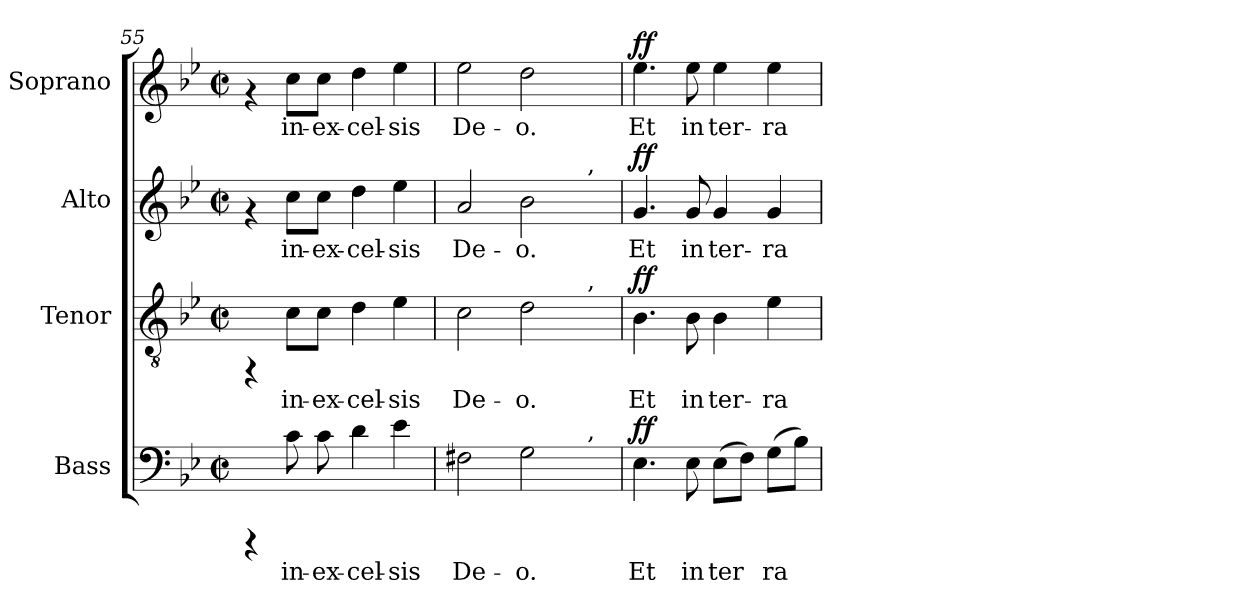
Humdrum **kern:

**kern	**text	**dynam	**kern	**text	**dynam	**kern	**text	**dynam	**kern	**text	**dynam
*part4	*part4	*part4	*part3	*part3	*part3	*part2	*part2	*part2	*part1	*part1	*part1
*staff4	*staff4	*staff4	*staff3	*staff3	*staff3	*staff2	*staff2	*staff2	*staff1	*staff1	*staff1
*I"Bass	*	*	*I"Tenor	*	*	*I"Alto	*	*	*I"Soprano	*	*
*I'B.	*	*	*I'T.	*	*	*I'A.	*	*	*I'S.	*	*
*clefF4	*	*	*clefGv2	*	*	*clefG2	*	*	*clefG2	*	*
*k[b-e-]	*	*	*k[b-e-]	*	*	*k[b-e-]	*	*	*k[b-e-]	*	*
*B-:	*	*	*B-:	*	*	*B-:	*	*	*B-:	*	*
*M2/2	*	*	*M2/2	*	*	*M2/2	*	*	*M2/2	*	*
*met(c|)	*	*	*met(c|)	*	*	*met(c|)	*	*	*met(c|)	*	*
=55	=55	=55	=55	=55	=55	=55	=55	=55	=55	=55	=55
4rCCC	.	.	4rFF	.	.	4rf	.	.	4rf	.	.
!	!LO:LY:b:cj	!	!	!LO:LY:b:cj	!	!	!LO:LY:b:cj	!	!	!LO:LY:b:cj	!
8c\	in-	.	8c\L	in-	.	8cc\L	in-	.	8cc\L	in-	.
!	!LO:LY:b:cj	!	!	!LO:LY:b:cj	!	!	!LO:LY:b:cj	!	!	!LO:LY:b:cj	!
8c\	-ex-	.	8c\J	-ex-	.	8cc\J	-ex-	.	8cc\J	-ex-	.
!	!LO:LY:b:cj	!	!	!LO:LY:b:cj	!	!	!LO:LY:b:cj	!	!	!LO:LY:b:cj	!
4d\	-cel-	.	4d\	-cel-	.	4dd\	-cel-	.	4dd\	-cel-	.
!	!LO:LY:b:cj	!	!	!LO:LY:b:cj	!	!	!LO:LY:b:cj	!	!	!LO:LY:b:cj	!
4e-\	-sis	.	4e-\	-sis	.	4ee-\	-sis	.	4ee-\	-sis	.
=56	=56	=56	=56	=56	=56	=56	=56	=56	=56	=56	=56
!	!LO:LY:b:cj	!	!	!LO:LY:b:cj	!	!	!LO:LY:b:cj	!	!	!LO:LY:b:cj	!
*^	*	*	*^	*	*	*^	*	*	*	*	*
2F#X\	2ryy	De-	.	2c\	2ryy	De-	.	2a/	2ryy	De-	.	2ee-\	De-	.
!	!	!LO:LY:b:cj	!	!	!	!LO:LY:b:cj	!	!	!	!LO:LY:b:cj	!	!	!LO:LY:b:cj	!
2G\	4ryy	-o.	.	2d\	4ryy	-o.	.	2b-\	4ryy	-o.	.	2dd\	-o.	.
.	16..ryy	.	.	.	16..ryy	.	.	.	16..ryy	.	.	.	.	.
!	!	!	!	!	!	!	!	!	!LO:TX:a:t=,	!	!	!	!	!
!	!	!	!	!	!LO:TX:a:t=,	!	!	!	!	!	!	!	!	!
!	!LO:TX:a:t=,	!	!	!	!	!	!	!	!	!	!	!	!	!
.	8ryy	.	.	.	8ryy	.	.	.	8ryy	.	.	.	.	.
.	64ryy	.	.	.	64ryy	.	.	.	64ryy	.	.	.	.	.
!!LO:LB:g=z
=57	=57	=57	=57	=57	=57	=57	=57	=57	=57	=57	=57	=57	=57	=57
!	!	!LO:LY:b:cj	!LO:DY:a	!	!	!LO:LY:b:cj	!LO:DY:a	!	!	!LO:LY:b:cj	!LO:DY:a	!	!LO:LY:b:cj	!LO:DY:a
*v	*v	*	*	*	*	*	*	*v	*v	*	*	*	*	*
*	*	*	*v	*v	*	*	*	*	*	*	*	*
4.E-\	Et	ff	4.B-\	Et	ff	4.g/	Et	ff	4.ee-\	Et	ff
!	!LO:LY:b:cj	!	!	!LO:LY:b:cj	!	!	!LO:LY:b:cj	!	!	!LO:LY:b:cj	!
8E-\	in	.	8B-\	in	.	8g/	in	.	8ee-\	in	.
!	!LO:LY:b:cj	!	!	!LO:LY:b:cj	!	!	!LO:LY:b:cj	!	!	!LO:LY:b:cj	!
(>8E-\L	ter	.	4B-\	ter-	.	4g/	ter-	.	4ee-\	ter-	.
!	!LO:LY:b:cj	!	!	!	!	!	!	!	!	!	!
8F\J)	.	.	.	.	.	.	.	.	.	.	.
!	!LO:LY:b:cj	!	!	!LO:LY:b:cj	!	!	!LO:LY:b:cj	!	!	!LO:LY:b:cj	!
(>8G\L	ra	.	4e-\	-ra	.	4g/	-ra	.	4ee-\	-ra	.
!	!LO:LY:b:cj	!	!	!	!	!	!	!	!	!	!
8B-\J)	.	.	.	.	.	.	.	.	.	.	.
=	=	=	=	=	=	=	=	=	=	=	=
*-	*-	*-	*-	*-	*-	*-	*-	*-	*-	*-	*-
